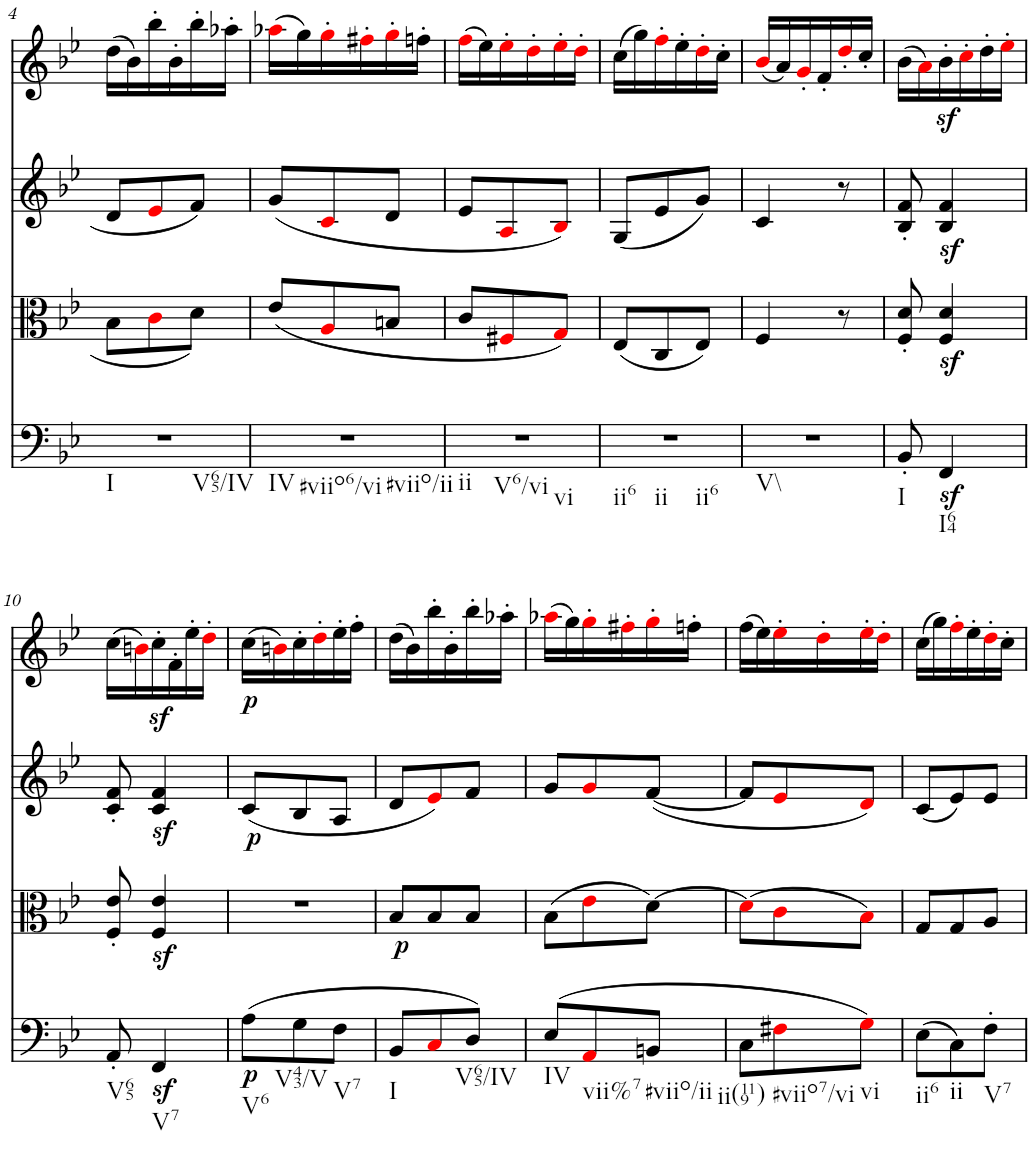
**kern	**dynam	**kern	**dynam	**kern	**kern	**dynam
*part4	*part4	*part3	*part3	*part2	*part1	*part1
*staff4	*staff4	*staff3	*staff3	*staff2	*staff1	*staff1
*I"Violoncello	*	*I"Viola	*	*I"Violin II	*I"Violin I	*
*I'Vc	*	*I'Vla	*	*I'Vln	*I'Vln	*
!!LO:PB:g=z
*clefF4	*	*clefC3	*	*clefG2	*clefG2	*
*k[b-e-]	*	*k[b-e-]	*	*k[b-e-]	*k[b-e-]	*
*M3/8	*	*M3/8	*	*M3/8	*M3/8	*
=4	=4	=4	=4	=4	=4	=4
!LO:TX:b:t=I	!	!	!	!	!	!
!LO:TX:b:t=V65/IV	!	!	!	!	!	!
4.r	.	8B-\L	.	8d/L	(16dd\LL	.
.	.	.	.	.	16b-\)	.
.	.	8ci\	.	8e-i/	16bb-'\	.
.	.	.	.	.	16b-'\	.
.	.	8d\J	.	8f/J	16bb-'\	.
.	.	.	.	.	16aa-X'\JJ	.
=5	=5	=5	=5	=5	=5	=5
!LO:TX:b:t=IV	!	!	!	!	!	!
!LO:TX:b:t=#viio6/vi	!	!	!	!	!	!
!LO:TX:b:t=#viio/ii	!	!	!	!	!	!
4.r	.	(8e-/L	.	(8g/L	(16aa-Xi\LL	.
.	.	.	.	.	16gg\)	.
.	.	8Ai/	.	8ci/	16gg'i\	.
.	.	.	.	.	16ff#X'i\	.
.	.	8Bn/J	.	8d/J	16gg'i\	.
.	.	.	.	.	16ffn'\JJ	.
=6	=6	=6	=6	=6	=6	=6
!LO:TX:b:t=ii	!	!	!	!	!	!
!LO:TX:b:t=V6/vi	!	!	!	!	!	!
!LO:TX:b:t=vi	!	!	!	!	!	!
4.r	.	8c/L	.	8e-/L	(16ffi\LL	.
.	.	.	.	.	16ee-\)	.
.	.	8F#Xi/	.	8Ai/	16ee-'i\	.
.	.	.	.	.	16dd'i\	.
.	.	8Gi/J)	.	8B-i/J)	16ee-'i\	.
.	.	.	.	.	16dd'i\JJ	.
=7	=7	=7	=7	=7	=7	=7
!LO:TX:b:t=ii6	!	!	!	!	!	!
!LO:TX:b:t=ii	!	!	!	!	!	!
!LO:TX:b:t=ii6	!	!	!	!	!	!
4.r	.	(8E-/L	.	(8G/L	(16cc\LL	.
.	.	.	.	.	16gg\)	.
.	.	8C/	.	8e-/	16ff'i\	.
.	.	.	.	.	16ee-'\	.
.	.	8E-/J)	.	8g/J)	16dd'i\	.
.	.	.	.	.	16cc'\JJ	.
=8	=8	=8	=8	=8	=8	=8
!LO:TX:b:t=V\\	!	!	!	!	!	!
4.r	.	4F/	.	4c/	(16b-i/LL	.
.	.	.	.	.	16a/)	.
.	.	.	.	.	16g'i/	.
.	.	.	.	.	16f'/	.
.	.	8r	.	8r	16dd'i/	.
.	.	.	.	.	16cc'/JJ	.
=9	=9	=9	=9	=9	=9	=9
!LO:TX:b:t=I	!	!	!	!	!	!
8BB-'/	.	8F/' 8d/'	.	8B-/' 8f/'	(16b-\LL	.
.	.	.	.	.	16ai\)	.
!LO:TX:b:t=I64	!	!	!	!	!	!
4FFz</	.	4F/z< 4d/z<	.	4B-/z< 4f/z<	16b-z<'\	.
.	.	.	.	.	16cc'i\	.
.	.	.	.	.	16dd'\	.
.	.	.	.	.	16ee-'i\JJ	.
!!LO:LB:g=z
=10	=10	=10	=10	=10	=10	=10
!LO:TX:b:t=V65	!	!	!	!	!	!
8AA'/	.	8F/' 8e-/'	.	8c/' 8f/'	(16cc\LL	.
.	.	.	.	.	16bni\)	.
!LO:TX:b:t=V7	!	!	!	!	!	!
4FFz</	.	4F/z< 4e-/z<	.	4c/z< 4f/z<	16ccz<'\	.
.	.	.	.	.	16f'\	.
.	.	.	.	.	16ee-'\	.
.	.	.	.	.	16dd'i\JJ	.
=11	=11	=11	=11	=11	=11	=11
!LO:TX:b:t=V6	!	!	!	!	!	!
!	!LO:DY:b	!	!LO:DY:a	!	!	!LO:DY:b
(8A\L	p	4.r	p	(<8c/L	(16cc\LL	p
.	.	.	.	.	16bni\)	.
!LO:TX:b:t=V43/V	!	!	!	!	!	!
8G\	.	.	.	8B-/	16cc'\	.
.	.	.	.	.	16dd'i\	.
!LO:TX:b:t=V7	!	!	!	!	!	!
8F\J	.	.	.	8A/J	16ee-'\	.
.	.	.	.	.	16ff'\JJ	.
=12	=12	=12	=12	=12	=12	=12
!LO:TX:b:t=I	!	!	!	!	!	!
!	!	!	!LO:DY:b	!	!	!
8BB-/L	.	8B-/L	p	8d/L	(16dd\LL	.
.	.	.	.	.	16b-\)	.
8Ci/	.	8B-/	.	8e-i/)	16bb-'\	.
.	.	.	.	.	16b-'\	.
!LO:TX:b:t=V65/IV	!	!	!	!	!	!
8D/J)	.	8B-/J	.	8f/J	16bb-'\	.
.	.	.	.	.	16aa-X'\JJ	.
=13	=13	=13	=13	=13	=13	=13
!LO:TX:b:t=IV	!	!	!	!	!	!
(8E-/L	.	(8B-\L	.	8g/L	(16aa-Xi\LL	.
.	.	.	.	.	16gg\)	.
!LO:TX:b:t=vii%7	!	!	!	!	!	!
8AAi/	.	8e-i\	.	8gi/	16gg'i\	.
.	.	.	.	.	16ff#X'i\	.
!LO:TX:b:t=#viio/ii	!	!	!	!	!	!
8BBn/J	.	[8d\J)	.	([8f/J	16gg'i\	.
.	.	.	.	.	16ffn'\JJ	.
=14	=14	=14	=14	=14	=14	=14
!LO:TX:b:t=ii(119)	!	!	!	!	!	!
8C\L	.	(8di\L]	.	8f/L]	(16ff\LL	.
.	.	.	.	.	16ee-\)	.
!LO:TX:b:t=#viio7/vi	!	!	!	!	!	!
8F#Xi\	.	8ci\	.	8e-i/	16ee-'i\	.
.	.	.	.	.	16dd'i\	.
!LO:TX:b:t=vi	!	!	!	!	!	!
8Gi\J)	.	8B-i\J)	.	8di/J)	16ee-'i\	.
.	.	.	.	.	16dd'i\JJ	.
=15	=15	=15	=15	=15	=15	=15
!LO:TX:b:t=ii6	!	!	!	!	!	!
(8E-\L	.	8G/L	.	(8c/L	(16cc\LL	.
.	.	.	.	.	16gg\)	.
!LO:TX:b:t=ii	!	!	!	!	!	!
8C\)	.	8G/	.	8e-/)	16ff'i\	.
.	.	.	.	.	16ee-'\	.
!LO:TX:b:t=V7	!	!	!	!	!	!
8F'\J	.	8A/J	.	8e-/J	16dd'i\	.
.	.	.	.	.	16cc'\JJ	.
=	=	=	=	=	=	=
*-	*-	*-	*-	*-	*-	*-
